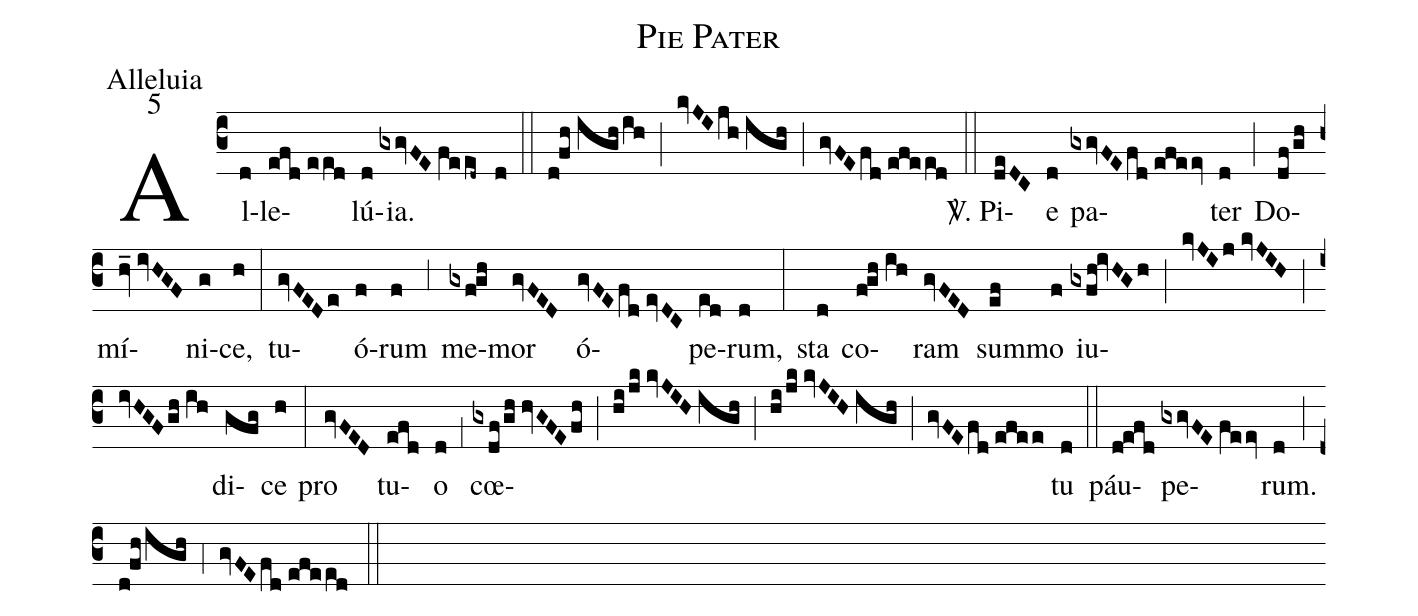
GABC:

name:Pie Pater;
office-part:Alleluia;
mode:5;
%%
(c3) Al(d)le(efd//eed)lú(d)ia.(gxgvFE//feed~) (d) (::)
(d!fh//igh/ih) (;) (kvJI/jh//igh) (;) (gvFE/fd//efeed) (::)

<sp>V/</sp>. Pi(deDC)e(d) pa(gxgvFE/fd//efeev)ter(d) (;) Do(df/gh)mí(hv_//ivHGF)ni(g)ce,(h) (:)
tu(gvFEDe)ó(f)rum(f) (,3) me(gxf!gh)mor(gvFED) ó(gvFE/fd//evDC)pe(ed)rum,(d) (:)
sta(d) co(f!gh//ih)ram(gvFED) sum(ef)mo(f) iu(gxfh!ivHGh)(;)(kvJIj//kvJIH)(;)(ivHGF/gh//ih)di(gfg)ce(h) (:)
pro(gvFED) tu(efd)o(d) (,1) cœ(gxdf/gh//hvGFE/fh)(;)(hi/jk//kvJIH//igh)(;)(hi/jk//kvJIH//igh)(;)(gvFE/fd//efee)tu(d) (::)
páu(d!efd)pe(gxgvFE//feev)rum.(d) (;) (d!fh/igh) (,4) (gvFE/fd//efeed) (::)
